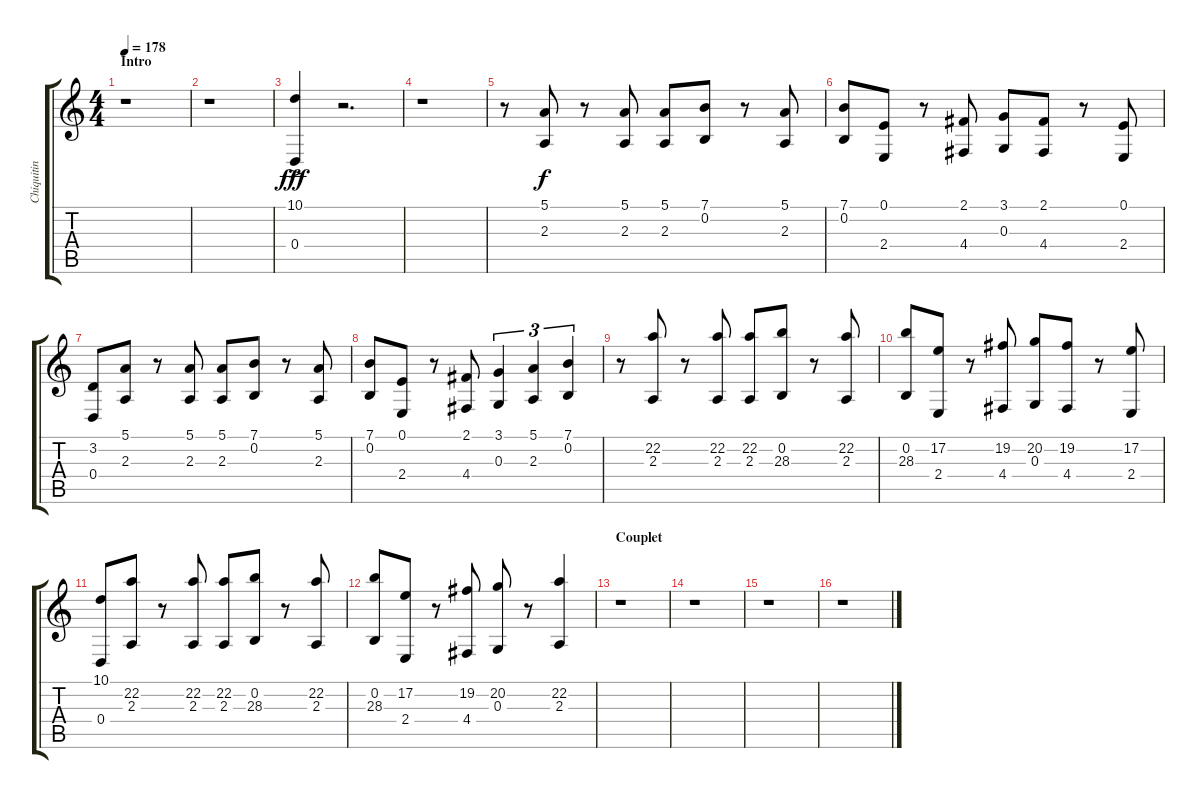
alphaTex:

\track ("Chiquitin" "Chiquitin") {instrument trumpet}
\staff {score tabs}
\tuning (E4 B3 G3 D3 A2 E2) {hide}
\ts (4 4)
\section ("" "Intro")
\tempo 178
\clef g2
\ks c
r.1{dy fff instrument trumpet} |
r.1 |
(10.1{ac} 0.4{ac}).4 r.2{d} |
r.1 |
r.8 (5.1 2.3).8{dy f} r.8 (5.1 2.3).8 (5.1 2.3).8 (7.1 0.2).8 r.8 (5.1 2.3).8 |
(7.1 0.2).8 (0.1 2.4).8 r.8 (2.1 4.4).8 (3.1 0.3).8 (2.1 4.4).8 r.8 (0.1 2.4).8 |
(3.2 0.4).8 (5.1 2.3).8 r.8 (5.1 2.3).8 (5.1 2.3).8 (7.1 0.2).8 r.8 (5.1 2.3).8 |
(7.1 0.2).8 (0.1 2.4).8 r.8 (2.1 4.4).8 (3.1 0.3).4{tu (3 2)} (5.1 2.3).4{tu (3 2)} (7.1 0.2).4{tu (3 2)} |
r.8 (22.2 2.3).8 r.8 (22.2 2.3).8 (22.2 2.3).8 (0.2 28.3).8 r.8 (22.2 2.3).8 |
(0.2 28.3).8 (17.2 2.4).8 r.8 (19.2 4.4).8 (20.2 0.3).8 (19.2 4.4).8 r.8 (17.2 2.4).8 |
(10.1 0.4).8 (22.2 2.3).8 r.8 (22.2 2.3).8 (22.2 2.3).8 (0.2 28.3).8 r.8 (22.2 2.3).8 |
(0.2 28.3).8 (17.2 2.4).8 r.8 (19.2 4.4).8 (20.2 0.3).8 r.8 (22.2 2.3).4 |
\section ("" "Couplet")
r.1 |
r.1 |
r.1 |
r.1
